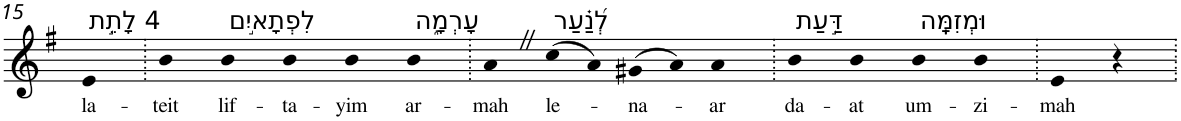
**kern	**text
*part1	*part1
*staff1	*staff1
*I"Piano	*
*I'Pno	*
!!LO:PB:g=z
*clefG2	*
*k[f#]	*
*G:	*
=15	=15
!LO:TX:a:t=4 לָתֵ֣ת	!
!	!LO:LY:b
4e	la-
=16.	=16.
!	!LO:LY:b
4b	-teit
!LO:TX:a:t=לִפְתָאיִ֣ם	!
!	!LO:LY:b
4b	lif-
!	!LO:LY:b
4b	-ta-
!	!LO:LY:b
4b	-yim
!LO:TX:a:t=עָרְמָ֑ה	!
!	!LO:LY:b
4b	ar-
=17.	=17.
!	!LO:LY:b
4aZ	-mah
!LO:TX:a:t=לְ֝נַ֗עַר	!
!	!LO:LY:b
(>8cc	le-
8a)	.
!	!LO:LY:b
(>8g#X	-na-
8a)	.
!	!LO:LY:b
4a	-ar
=18.	=18.
!LO:TX:a:t=דַּ֣עַת	!
!	!LO:LY:b
4b	da-
!	!LO:LY:b
4b	-at
!LO:TX:a:t=וּמְזִמָּֽה	!
!	!LO:LY:b
4b	um-
!	!LO:LY:b
4b	-zi-
=19.	=19.
!	!LO:LY:b
4e	-mah
4r	.
=.	=.
*-	*-
